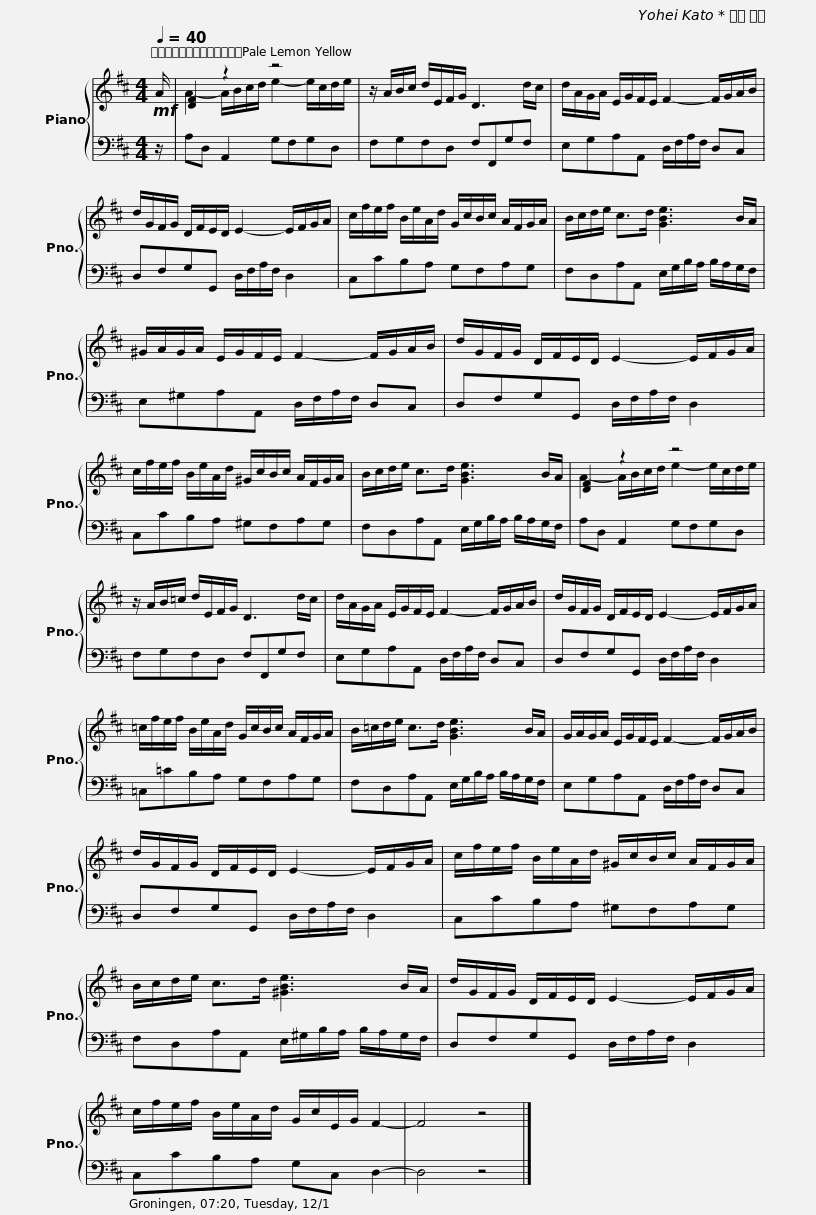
X:1
%%score { ( 1 3 ) | 2 }
L:1/8
Q:1/4=40
M:4/4
I:linebreak $
K:D
V:1 treble
V:3 treble
V:2 bass
V:1
!mf! A/ | [DF]2 z2 z4 | z/ A/B/c/ d/E/F/G/ D3 d/c/ |$ d/A/G/A/ E/G/F/E/ F2- F/G/A/B/ | d/G/F/G/ D/F/E/D/ E2- E/F/G/A/ |$ %5
 c/f/e/f/ B/e/A/d/ G/c/B/c/ A/F/G/A/ | B/c/d/e/ c>d [GBe]3 B/A/ |$ ^G/A/G/A/ E/G/F/E/ F2- F/G/A/B/ | d/G/F/G/ D/F/E/D/ E2- E/F/G/A/ |$ c/f/e/f/ B/e/A/d/ ^G/c/B/c/ A/F/G/A/ | %10
 B/c/d/e/ c>d [GBe]3 B/A/ | [DF]2 z2 z4 |$ z/ A/B/=c/ d/E/F/G/ D3 d/c/ | d/A/G/A/ E/G/F/E/ F2- F/G/A/B/ |$ d/G/F/G/ D/F/E/D/ E2- E/F/G/A/ | %15
 =c/f/e/f/ B/e/A/d/ G/c/B/c/ A/F/G/A/ |$ B/=c/d/e/ c>d [GBe]3 B/A/ | G/A/G/A/ E/G/F/E/ F2- F/G/A/B/ |$ d/G/F/G/ D/F/E/D/ E2- E/F/G/A/ | c/f/e/f/ B/e/A/d/ ^G/c/B/c/ A/F/G/A/ |$ %20
 B/c/d/e/ c>d [^GBe]3 B/A/ | d/G/F/G/ D/F/E/D/ E2- E/F/G/A/ |$ c/f/e/f/ B/e/A/d/ G/c/E/G/ F2- | F4 z4 |] %24
V:2
 z/ | A,D, A,,2 G,F,G,D, | F,G,F,D, F,F,,G,F, |$ E,G,A,A,, D,/F,/A,/F,/ D,C, | D,F,G,G,, D,/F,/A,/F,/ D,2 |$ %5
 C,CB,A, G,F,A,G, | F,D,A,A,, E,/G,/B,/A,/ B,/A,/G,/F,/ |$ E,^G,A,A,, D,/F,/A,/F,/ D,C, | D,F,G,G,, D,/F,/A,/F,/ D,2 |$ C,CB,A, ^G,F,A,G, | %10
 F,D,A,A,, E,/G,/B,/A,/ B,/A,/G,/F,/ | A,D, A,,2 G,F,G,D, |$ F,G,F,D, F,F,,G,F, | E,G,A,A,, D,/F,/A,/F,/ D,C, |$ D,F,G,G,, D,/F,/A,/F,/ D,2 | %15
 =C,=CB,A, G,F,A,G, |$ F,D,A,A,, E,/G,/B,/A,/ B,/A,/G,/F,/ | E,G,A,A,, D,/F,/A,/F,/ D,C, |$ D,F,G,G,, D,/F,/A,/F,/ D,2 | C,CB,A, ^G,F,A,G, |$ %20
 F,D,A,A,, E,/^G,/B,/A,/ B,/A,/G,/F,/ | D,F,G,G,, D,/F,/A,/F,/ D,2 |$ C,CB,A, G,C, D,2- | D,4 z4 |] %24
V:3
 x/ | A2- A/B/c/d/ e2- e/c/d/e/ | x8 |$ x8 | x8 |$ %5
 x8 | x8 |$ x8 | x8 |$ x8 | %10
 x8 | A2- A/B/c/d/ e2- e/c/d/e/ |$ x8 | x8 |$ x8 | %15
 x8 |$ x8 | x8 |$ x8 | x8 |$ %20
 x8 | x8 |$ x8 | x8 |] %24
